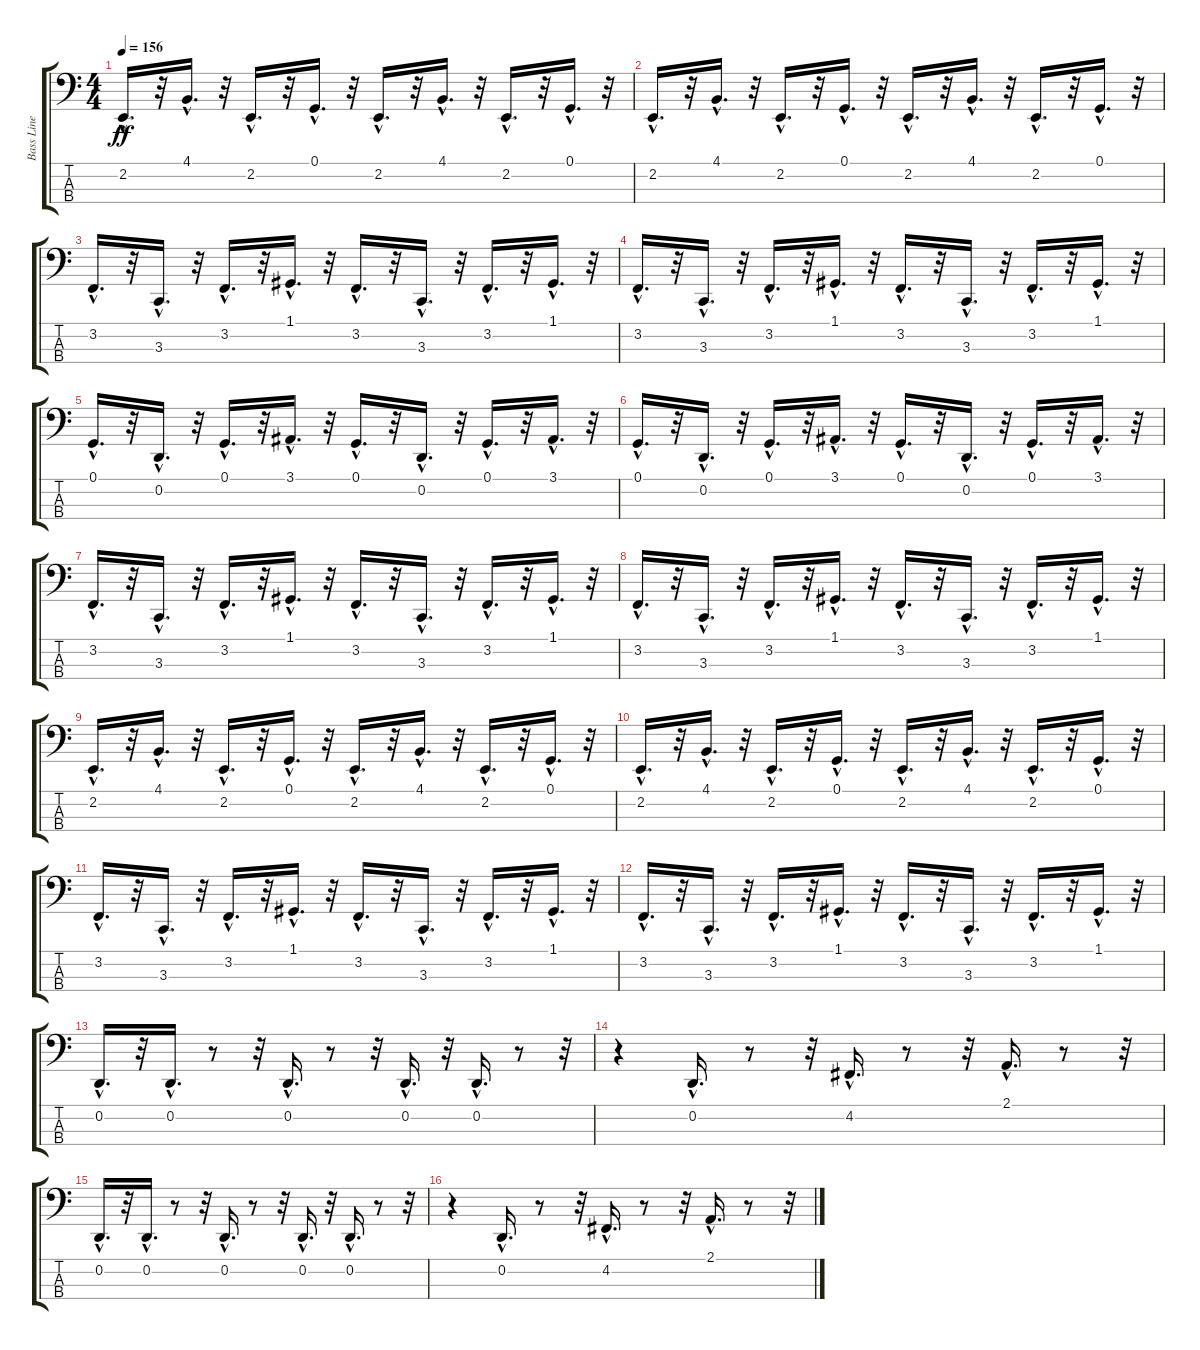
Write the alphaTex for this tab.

\track ("Bass Line" "Bass Line") {instrument lead8bassandlead}
\staff {score tabs}
\tuning (G2 D2 A1 E1) {hide}
\ts (4 4)
\tempo 156
\clef f4
\ks c
2.2{hac}.16{d dy ff} r.32 4.1{hac}.16{d} r.32 2.2{hac}.16{d} r.32 0.1{hac}.16{d} r.32 2.2{hac}.16{d} r.32 4.1{hac}.16{d} r.32 2.2{hac}.16{d} r.32 0.1{hac}.16{d} r.32 |
2.2{hac}.16{d} r.32 4.1{hac}.16{d} r.32 2.2{hac}.16{d} r.32 0.1{hac}.16{d} r.32 2.2{hac}.16{d} r.32 4.1{hac}.16{d} r.32 2.2{hac}.16{d} r.32 0.1{hac}.16{d} r.32 |
3.2{hac}.16{d} r.32 3.3{hac}.16{d} r.32 3.2{hac}.16{d} r.32 1.1{hac}.16{d} r.32 3.2{hac}.16{d} r.32 3.3{hac}.16{d} r.32 3.2{hac}.16{d} r.32 1.1{hac}.16{d} r.32 |
3.2{hac}.16{d} r.32 3.3{hac}.16{d} r.32 3.2{hac}.16{d} r.32 1.1{hac}.16{d} r.32 3.2{hac}.16{d} r.32 3.3{hac}.16{d} r.32 3.2{hac}.16{d} r.32 1.1{hac}.16{d} r.32 |
0.1{hac}.16{d} r.32 0.2{hac}.16{d} r.32 0.1{hac}.16{d} r.32 3.1{hac}.16{d} r.32 0.1{hac}.16{d} r.32 0.2{hac}.16{d} r.32 0.1{hac}.16{d} r.32 3.1{hac}.16{d} r.32 |
0.1{hac}.16{d} r.32 0.2{hac}.16{d} r.32 0.1{hac}.16{d} r.32 3.1{hac}.16{d} r.32 0.1{hac}.16{d} r.32 0.2{hac}.16{d} r.32 0.1{hac}.16{d} r.32 3.1{hac}.16{d} r.32 |
3.2{hac}.16{d} r.32 3.3{hac}.16{d} r.32 3.2{hac}.16{d} r.32 1.1{hac}.16{d} r.32 3.2{hac}.16{d} r.32 3.3{hac}.16{d} r.32 3.2{hac}.16{d} r.32 1.1{hac}.16{d} r.32 |
3.2{hac}.16{d} r.32 3.3{hac}.16{d} r.32 3.2{hac}.16{d} r.32 1.1{hac}.16{d} r.32 3.2{hac}.16{d} r.32 3.3{hac}.16{d} r.32 3.2{hac}.16{d} r.32 1.1{hac}.16{d} r.32 |
2.2{hac}.16{d} r.32 4.1{hac}.16{d} r.32 2.2{hac}.16{d} r.32 0.1{hac}.16{d} r.32 2.2{hac}.16{d} r.32 4.1{hac}.16{d} r.32 2.2{hac}.16{d} r.32 0.1{hac}.16{d} r.32 |
2.2{hac}.16{d} r.32 4.1{hac}.16{d} r.32 2.2{hac}.16{d} r.32 0.1{hac}.16{d} r.32 2.2{hac}.16{d} r.32 4.1{hac}.16{d} r.32 2.2{hac}.16{d} r.32 0.1{hac}.16{d} r.32 |
3.2{hac}.16{d} r.32 3.3{hac}.16{d} r.32 3.2{hac}.16{d} r.32 1.1{hac}.16{d} r.32 3.2{hac}.16{d} r.32 3.3{hac}.16{d} r.32 3.2{hac}.16{d} r.32 1.1{hac}.16{d} r.32 |
3.2{hac}.16{d} r.32 3.3{hac}.16{d} r.32 3.2{hac}.16{d} r.32 1.1{hac}.16{d} r.32 3.2{hac}.16{d} r.32 3.3{hac}.16{d} r.32 3.2{hac}.16{d} r.32 1.1{hac}.16{d} r.32 |
0.2{hac}.16{d} r.32 0.2{hac}.16{d} r.8 r.32 0.2{hac}.16{d} r.8 r.32 0.2{hac}.16{d} r.32 0.2{hac}.16{d} r.8 r.32 |
r.4 0.2{hac}.16{d} r.8 r.32 4.2{hac}.16{d} r.8 r.32 2.1{hac}.16{d} r.8 r.32 |
0.2{hac}.16{d} r.32 0.2{hac}.16{d} r.8 r.32 0.2{hac}.16{d} r.8 r.32 0.2{hac}.16{d} r.32 0.2{hac}.16{d} r.8 r.32 |
r.4 0.2{hac}.16{d} r.8 r.32 4.2{hac}.16{d} r.8 r.32 2.1{hac}.16{d} r.8 r.32
